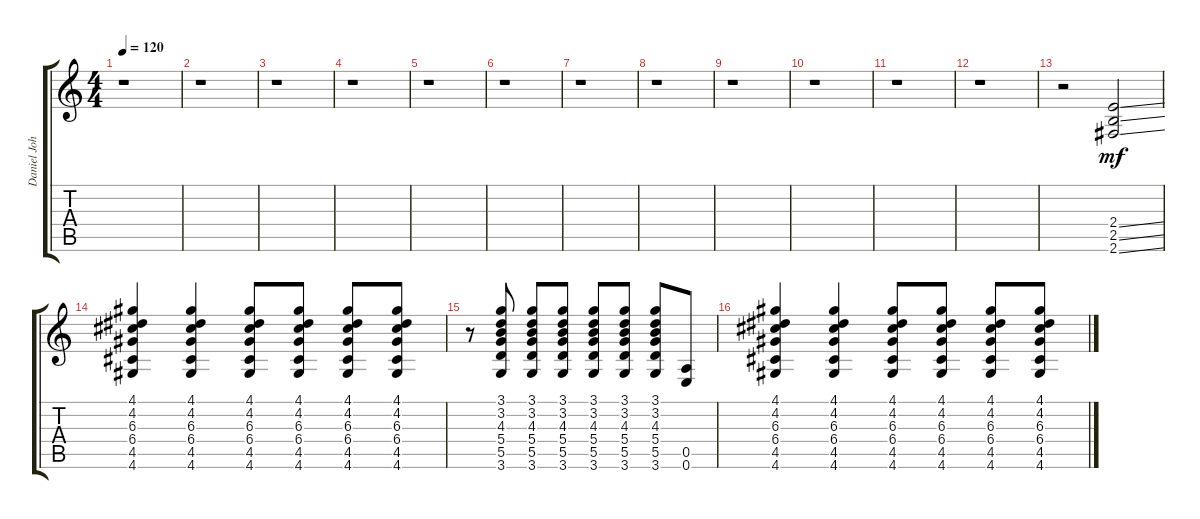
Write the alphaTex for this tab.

\track ("Daniel Johns (Gtr 5)" "Daniel Joh") {instrument distortionguitar}
\staff {score tabs}
\tuning (E4 B3 G3 D3 A2 E2) {hide}
\ts (4 4)
\tempo 120
\clef g2
\ks c
r.1{dy mf} |
r.1 |
r.1 |
r.1 |
r.1 |
r.1 |
r.1 |
r.1 |
r.1 |
r.1 |
r.1 |
r.1 |
r.2 (2.4{ss} 2.5{ss} 2.6{ss}).2 |
(4.1 4.2 6.3 6.4 4.5 4.6).4 (4.1 4.2 6.3 6.4 4.5 4.6).4 (4.1 4.2 6.3 6.4 4.5 4.6).8 (4.1 4.2 6.3 6.4 4.5 4.6).8 (4.1 4.2 6.3 6.4 4.5 4.6).8 (4.1 4.2 6.3 6.4 4.5 4.6).8 |
r.8 (3.1 3.2 4.3 5.4 5.5 3.6).8 (3.1 3.2 4.3 5.4 5.5 3.6).8 (3.1 3.2 4.3 5.4 5.5 3.6).8 (3.1 3.2 4.3 5.4 5.5 3.6).8 (3.1 3.2 4.3 5.4 5.5 3.6).8 (3.1 3.2 4.3 5.4 5.5 3.6).8 (0.5 0.6).8 |
(4.1 4.2 6.3 6.4 4.5 4.6).4 (4.1 4.2 6.3 6.4 4.5 4.6).4 (4.1 4.2 6.3 6.4 4.5 4.6).8 (4.1 4.2 6.3 6.4 4.5 4.6).8 (4.1 4.2 6.3 6.4 4.5 4.6).8 (4.1 4.2 6.3 6.4 4.5 4.6).8
